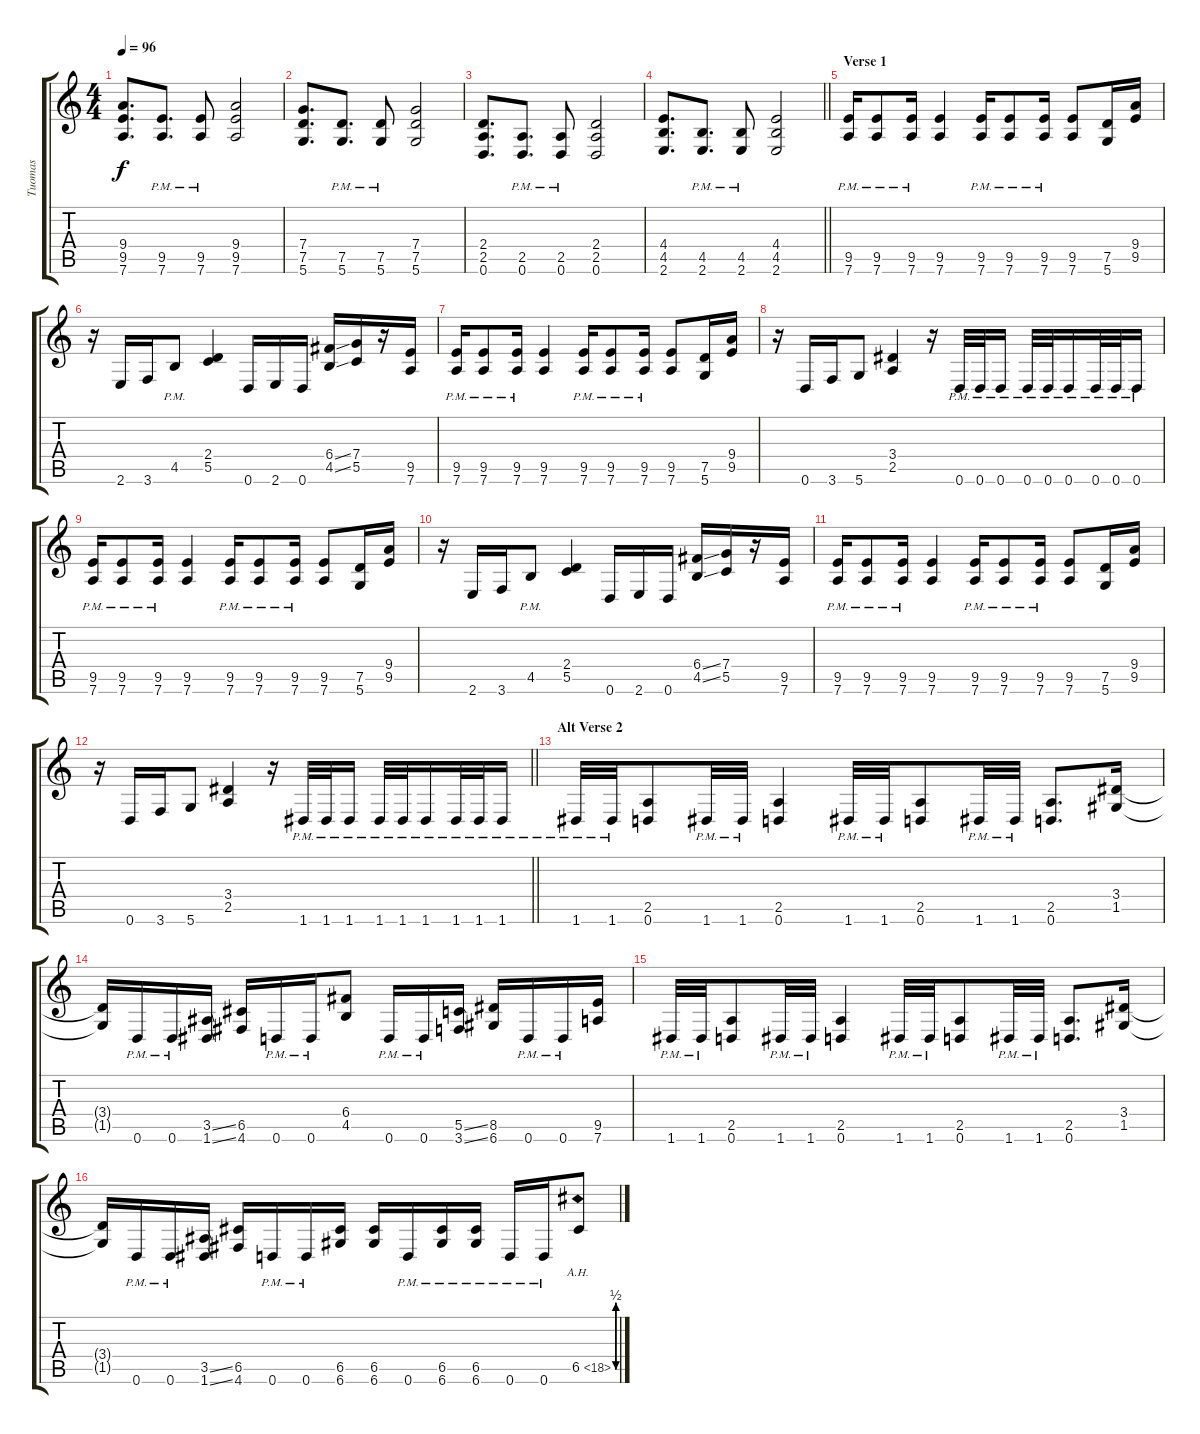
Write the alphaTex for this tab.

\track ("Tuomas" "Tuomas") {instrument distortionguitar}
\staff {score tabs}
\tuning (D4 A3 F3 C3 G2 D2) {hide}
\ts (4 4)
\tempo 96
\clef g2
\ks c
(9.4 9.5 7.6).8{d dy f} (9.5{pm} 7.6{pm}).8{d} (9.5{pm} 7.6{pm}).8 (9.4 9.5 7.6).2 |
(7.4 7.5 5.6).8{d} (7.5{pm} 5.6{pm}).8{d} (7.5{pm} 5.6{pm}).8 (7.4 7.5 5.6).2 |
(2.4 2.5 0.6).8{d} (2.5{pm} 0.6{pm}).8{d} (2.5{pm} 0.6{pm}).8 (2.4 2.5 0.6).2 |
\barLineRight lightlight
(4.4 4.5 2.6).8{d} (4.5{pm} 2.6{pm}).8{d} (4.5{pm} 2.6{pm}).8 (4.4 4.5 2.6).2 |
\section ("" "Verse 1")
(9.5{pm} 7.6{pm}).16 (9.5{pm} 7.6{pm}).8 (9.5{pm} 7.6{pm}).16 (9.5 7.6).4 (9.5{pm} 7.6{pm}).16 (9.5{pm} 7.6{pm}).8 (9.5{pm} 7.6{pm}).16 (9.5 7.6).8 (7.5 5.6).16 (9.4 9.5).16 |
r.16 2.6.16 3.6.16 4.5{pm}.8 (2.4 5.5).4 0.6.16 2.6.16 0.6.16 (6.4{ss} 4.5{ss}).16 (7.4 5.5).16 r.16 (9.5 7.6).16 |
(9.5{pm} 7.6{pm}).16 (9.5{pm} 7.6{pm}).8 (9.5{pm} 7.6{pm}).16 (9.5 7.6).4 (9.5{pm} 7.6{pm}).16 (9.5{pm} 7.6{pm}).8 (9.5{pm} 7.6{pm}).16 (9.5 7.6).8 (7.5 5.6).16 (9.4 9.5).16 |
r.16 0.6.16 3.6.16 5.6.8 (3.4 2.5).4 r.16 0.6{pm}.32 0.6{pm}.32 0.6{pm}.16 0.6{pm}.32 0.6{pm}.32 0.6{pm}.16 0.6{pm}.32 0.6{pm}.32 0.6{pm}.16 |
(9.5{pm} 7.6{pm}).16 (9.5{pm} 7.6{pm}).8 (9.5{pm} 7.6{pm}).16 (9.5 7.6).4 (9.5{pm} 7.6{pm}).16 (9.5{pm} 7.6{pm}).8 (9.5{pm} 7.6{pm}).16 (9.5 7.6).8 (7.5 5.6).16 (9.4 9.5).16 |
r.16 2.6.16 3.6.16 4.5{pm}.8 (2.4 5.5).4 0.6.16 2.6.16 0.6.16 (6.4{ss} 4.5{ss}).16 (7.4 5.5).16 r.16 (9.5 7.6).16 |
(9.5{pm} 7.6{pm}).16 (9.5{pm} 7.6{pm}).8 (9.5{pm} 7.6{pm}).16 (9.5 7.6).4 (9.5{pm} 7.6{pm}).16 (9.5{pm} 7.6{pm}).8 (9.5{pm} 7.6{pm}).16 (9.5 7.6).8 (7.5 5.6).16 (9.4 9.5).16 |
\barLineRight lightlight
r.16 0.6.16 3.6.16 5.6.8 (3.4 2.5).4 r.16 1.6{pm}.32 1.6{pm}.32 1.6{pm}.16 1.6{pm}.32 1.6{pm}.32 1.6{pm}.16 1.6{pm}.32 1.6{pm}.32 1.6{pm}.16 |
\section ("" "Alt Verse 2 ")
1.6{pm}.32 1.6{pm}.32 (2.5 0.6).8 1.6{pm}.32 1.6{pm}.32 (2.5 0.6).4 1.6{pm}.32 1.6{pm}.32 (2.5 0.6).8 1.6{pm}.32 1.6{pm}.32 (2.5 0.6).8{d} (3.4 1.5).16 |
(3.4{t} 1.5{t}).16 0.6{pm}.16 0.6{pm}.16 (3.5{ss} 1.6{ss}).16 (6.5 4.6).16 0.6{pm}.16 0.6{pm}.16 (6.4 4.5).8 0.6{pm}.16 0.6{pm}.16 (5.5{ss} 3.6{ss}).16 (8.5 6.6).16 0.6{pm}.16 0.6{pm}.16 (9.5 7.6).16 |
1.6{pm}.32 1.6{pm}.32 (2.5 0.6).8 1.6{pm}.32 1.6{pm}.32 (2.5 0.6).4 1.6{pm}.32 1.6{pm}.32 (2.5 0.6).8 1.6{pm}.32 1.6{pm}.32 (2.5 0.6).8{d} (3.4 1.5).16 |
(3.4{t} 1.5{t}).16 0.6{pm}.16 0.6{pm}.16 (3.5{ss} 1.6{ss}).16 (6.5 4.6).16 0.6{pm}.16 0.6{pm}.16 (6.5 6.6).16 (6.5 6.6).16 0.6{pm}.16 (6.5{pm} 6.6{pm}).16 (6.5{pm} 6.6{pm}).16 0.6{pm}.16 0.6{pm}.16 6.5{be (custom 0 0 20 2 38 2 45 0 60 0) ah 12}.8
